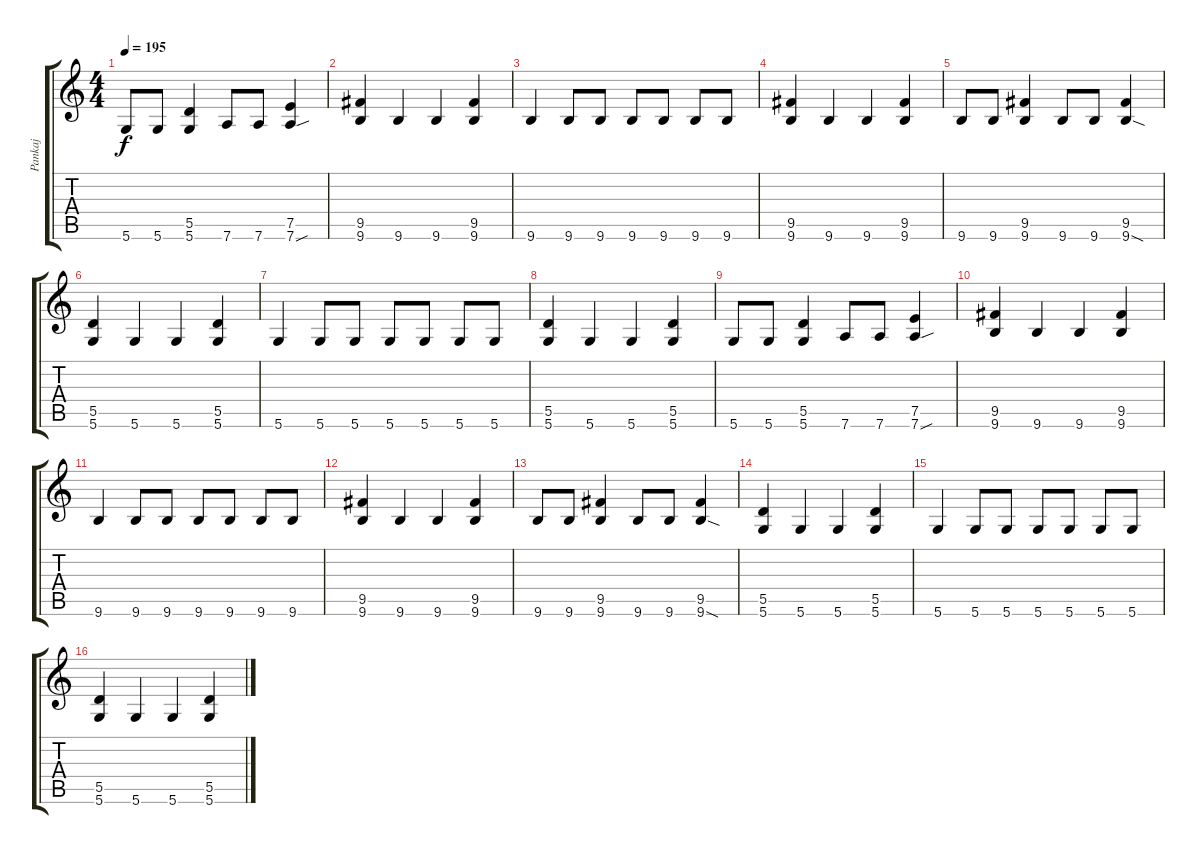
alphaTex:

\track ("Pankaj" "Pankaj") {instrument distortionguitar}
\staff {score tabs}
\tuning (E4 B3 G3 D3 A2 D2) {hide}
\ts (4 4)
\tempo 195
\clef g2
\ks c
5.6.8{dy f} 5.6.8 (5.5 5.6).4 7.6.8 7.6.8 (7.5 7.6{sou}).4 |
(9.5 9.6).4 9.6.4 9.6.4 (9.5 9.6).4 |
9.6.4 9.6.8 9.6.8 9.6.8 9.6.8 9.6.8 9.6.8 |
(9.5 9.6).4 9.6.4 9.6.4 (9.5 9.6).4 |
9.6.8 9.6.8 (9.5 9.6).4 9.6.8 9.6.8 (9.5 9.6{sod}).4 |
(5.5 5.6).4 5.6.4 5.6.4 (5.5 5.6).4 |
5.6.4 5.6.8 5.6.8 5.6.8 5.6.8 5.6.8 5.6.8 |
(5.5 5.6).4 5.6.4 5.6.4 (5.5 5.6).4 |
5.6.8 5.6.8 (5.5 5.6).4 7.6.8 7.6.8 (7.5 7.6{sou}).4 |
(9.5 9.6).4 9.6.4 9.6.4 (9.5 9.6).4 |
9.6.4 9.6.8 9.6.8 9.6.8 9.6.8 9.6.8 9.6.8 |
(9.5 9.6).4 9.6.4 9.6.4 (9.5 9.6).4 |
9.6.8 9.6.8 (9.5 9.6).4 9.6.8 9.6.8 (9.5 9.6{sod}).4 |
(5.5 5.6).4 5.6.4 5.6.4 (5.5 5.6).4 |
5.6.4 5.6.8 5.6.8 5.6.8 5.6.8 5.6.8 5.6.8 |
(5.5 5.6).4 5.6.4 5.6.4 (5.5 5.6).4
